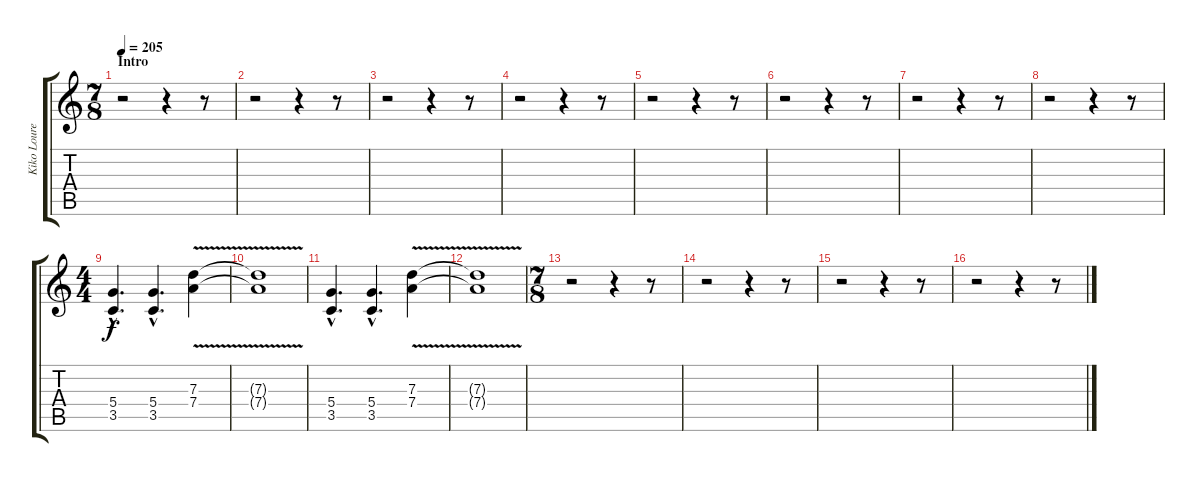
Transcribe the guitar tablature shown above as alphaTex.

\track ("Kiko Loureiro" "Kiko Loure") {instrument distortionguitar}
\staff {score tabs}
\tuning (E4 B3 G3 D3 A2 E2) {hide}
\ts (7 8)
\section ("" "Intro")
\tempo 205
\clef g2
\ks c
r.2{dy f instrument distortionguitar} r.4 r.8 |
r.2 r.4 r.8 |
r.2 r.4 r.8 |
r.2 r.4 r.8 |
r.2 r.4 r.8 |
r.2 r.4 r.8 |
r.2 r.4 r.8 |
r.2 r.4 r.8 |
\ts (4 4)
(5.4{hac} 3.5{hac}).4{d} (5.4{hac} 3.5{hac}).4{d} (7.3{v} 7.4{v}).4 |
(7.3{t} 7.4{t}).1 |
(5.4{hac} 3.5{hac}).4{d} (5.4{hac} 3.5{hac}).4{d} (7.3{v} 7.4{v}).4 |
(7.3{t} 7.4{t}).1 |
\ts (7 8)
r.2 r.4 r.8 |
r.2 r.4 r.8 |
r.2 r.4 r.8 |
r.2 r.4 r.8
